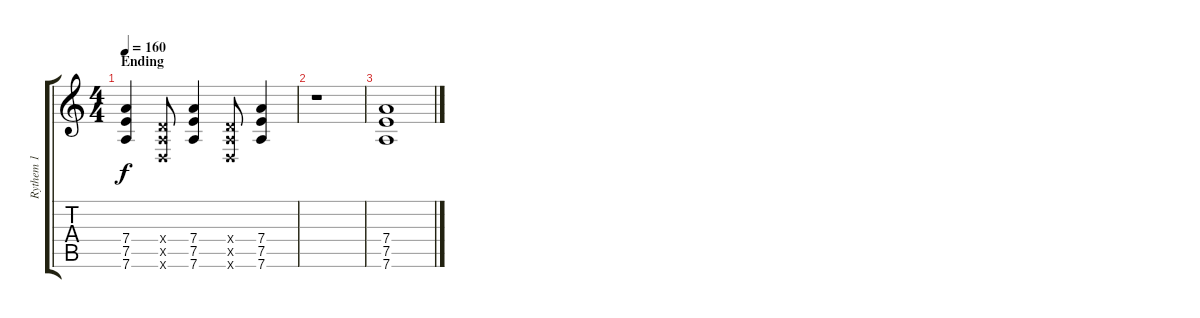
\track ("Rythem 1" "Rythem 1") {instrument distortionguitar}
\staff {score tabs}
\tuning (E4 B3 G3 D3 A2 D2) {hide}
\ts (4 4)
\section ("" "Ending")
\tempo 160
\clef g2
\ks c
(7.4 7.5 7.6).4{dy f} (0.4{x} 0.5{x} 0.6{x}).8 (7.4 7.5 7.6).4 (0.4{x} 0.5{x} 0.6{x}).8 (7.4 7.5 7.6).4 |
r.1 |
(7.4 7.5 7.6).1
